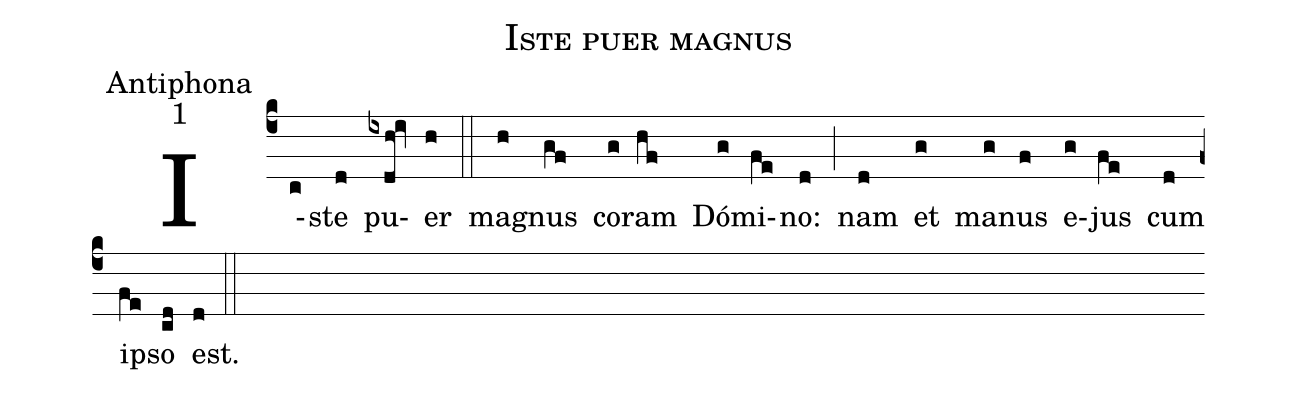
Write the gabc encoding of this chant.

name:Iste puer magnus;
office-part:Antiphona;
mode:1;
%%
(c4) I(c)ste(d) pu(ixdh!iv)er(h) (::) ma(h)gnus(gf) co(g)ram(hf) Dó(g)mi(fe)no:(d) (;) nam(d) et(g) ma(g)nus(f) e(g)jus(fe) cum(d) i(fe)pso(cd) est.(d) (::)
